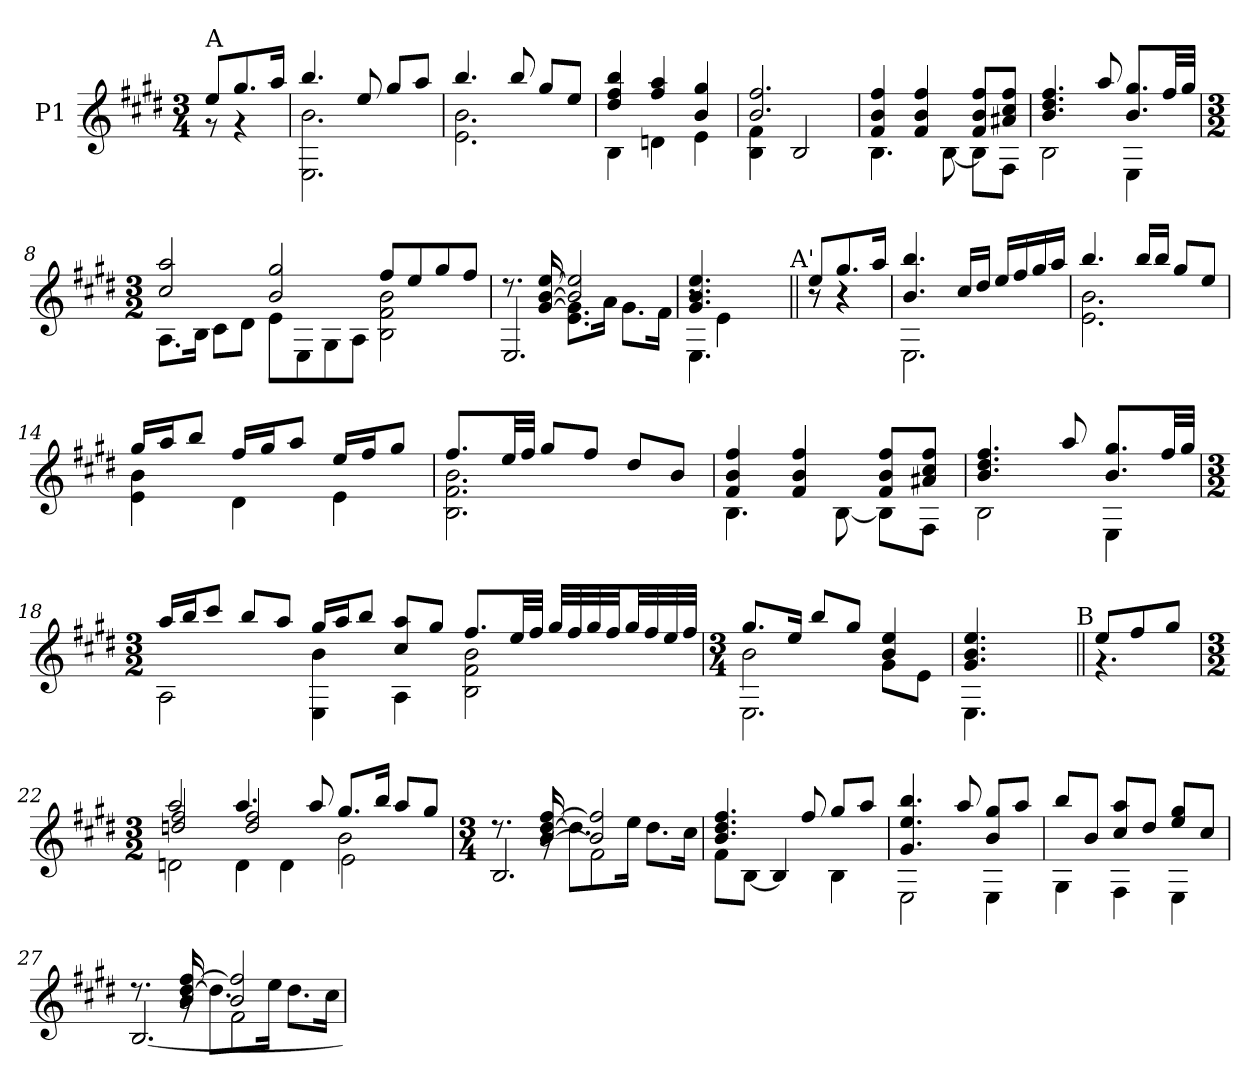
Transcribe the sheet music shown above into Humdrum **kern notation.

**kern
*part1
*staff1
*I"P1
!!LO:PB:g=z
*clefG2
*ITrd7c12
*k[f#c#g#d#]
*E:
*M3/4
*MM68
=1
*^
!LO:TX:a:t=A	!
8ei/L	8r
8.g#i/	4r
16ai/Jk	.
=2	=2
4.bi/	2.EEi\ 2.Bi
8ei/	.
8g#i/L	.
8ai/J	.
=3	=3
4.bi/	2.Ei\ 2.Bi
8bi/	.
8g#i/L	.
8ei/J	.
=4	=4
4d#i/ 4f#i 4bi	4BBi\
4f#i/ 4ai	4Dni\
4Bi/ 4g#i	4Ei\
=5	=5
2.Bi/ 2.f#i	4BBi\ 4F#i
.	2BBi/
=6	=6
4F#i/ 4Bi 4f#i	4.BBi\
4F#i/ 4Bi 4f#i	.
.	[8BBi\
8F#i/ 8Bi 8f#iL	8BBi\L]
8A#Xi/ 8c#i 8f#iJ	8FF#i\J
=7	=7
4.Bi/ 4.d#i 4.f#i	2BBi\
8ai/	.
8.Bi/ 8.g#iL	4EEi\
32f#i/LL	.
32g#i/JJJ	.
*v	*v
!!LO:LB:g=z
=8
*M3/2
*^
*	*^
2c#i/ 2ai	8.AAi\L	1ryy
.	16BBi\Jk	.
.	8C#i\L	.
.	8D#i\J	.
2Bi/ 2g#i	8Ei\L	.
.	8EEi\	.
.	8GG#i\	.
.	8AAi\J	.
8f#i/L	2BBi\ 2F#i 2Bi	2ryy
8ei/	.	.
8g#i/	.	.
8f#i/J	.	.
=9	=9	=9
8.r	4ryy	2.EEi/
[16G#i/ [16Bi [16ei	.	.
2Bi/] 2ei]	8.Ei\ 8.G#i]L	.
.	16Ai\Jk	.
.	8.G#i\L	.
.	16F#i\Jk	.
=10	=10	=10
*	*	*^
4.G#i/ 4.Bi 4.ei	8r	4.EEi\	4ryy
.	4Ei\	.	.
.	.	.	16ryy
.	.	.	32ryy
.	.	.	64ryy
.	.	.	128...ryy
!	!	!	!LO:TX:a:t=A'
.	.	.	1024ryy
*	*	*v	*v
=11||	=11||	=11||
8ei/L	8r	8r
8.g#i/	4r	4r
16ai/Jk	.	.
*	*v	*v
=12	=12
4.Bi/ 4.bi	2.EEi\
16c#i/LL	.
16d#i/JJ	.
16ei/LL	.
16f#i/	.
16g#i/	.
16ai/JJ	.
=13	=13
*	*^
4.bi/	2.Ei\ 2.Bi	2ryy
16bi/LL	.	.
16bi/JJ	.	.
8g#i/L	.	4ryy
8ei/J	.	.
*	*v	*v
!!LO:LB:g=z
=14	=14
16g#i/LL	4Ei\ 4Bi
16ai/J	.
8bi/J	.
16f#i/LL	4D#i\
16g#i/J	.
8ai/J	.
16ei/LL	4Ei\
16f#i/J	.
8g#i/J	.
=15	=15
8.f#i/L	2.BBi\ 2.F#i 2.Bi
32ei/LL	.
32f#i/JJJ	.
8g#i/L	.
8f#i/J	.
8d#i/L	.
8Bi/J	.
=16	=16
4F#i/ 4Bi 4f#i	4.BBi\
4F#i/ 4Bi 4f#i	.
.	[8BBi\
8F#i/ 8Bi 8f#iL	8BBi\L]
8A#Xi/ 8c#i 8f#iJ	8FF#i\J
=17	=17
4.Bi/ 4.d#i 4.f#i	2BBi\
8ai/	.
8.Bi/ 8.g#iL	4EEi\
32f#i/LL	.
32g#i/JJJ	.
*v	*v
!!LO:LB:g=z
=18
*M3/2
*^
*	*^
16ai/LL	2AAi\	1ryy
16bi/J	.	.
8cc#i/J	.	.
8bi/L	.	.
8ai/J	.	.
16g#i/LL	4EEi\ 4Bi	.
16ai/J	.	.
8bi/J	.	.
8c#i/ 8aiL	4AAi\	.
8g#i/J	.	.
8.f#i/L	2BBi\ 2F#i 2Bi	4ryy
32ei/LL	.	.
32f#i/JJJ	.	.
32g#i/LLL	.	4ryy
32f#i/	.	.
32g#i/	.	.
32f#i/JJ	.	.
32g#i/LL	.	.
32f#i/	.	.
32ei/	.	.
32f#i/JJJ	.	.
=19	=19	=19
*M3/4	*	*
8.g#i/L	2Bi\	2.EEi\
16ei/Jk	.	.
8bi/L	.	.
8g#i/J	.	.
4Bi/ 4ei	8G#i\L	.
.	8Ei\J	.
=20	=20	=20
4.G#i/ 4.Bi 4.ei	4.EEi\	4ryy
.	.	16ryy
.	.	32ryy
.	.	64ryy
.	.	128...ryy
!	!	!LO:TX:a:t=B
.	.	1024ryy
*	*v	*v
=21||	=21||
8ei/L	4.r
8f#i/	.
8g#i/J	.
*v	*v
=22
*M3/2
*^
*	*^
2ai/	2dni/ 2f#i	2Dni\
4.ai/	2di/ 2f#i	4Di\
.	.	4Di\
8ai/	.	.
8.g#i/L	2Bi\	2Ei\
16bi/Jk	.	.
8ai/L	.	.
8g#i/J	.	.
*v	*v	*v
!!LO:LB:g=z
=23
*M3/4
*^
*	*^
*	*	*^
8.r	8.ryy	8ryy	2.BBi/
.	.	8ryy	.
[16Bi/ [16d#i [16f#i	16r	.	.
2Bi/] 2f#i]	8.d#i\L]	2F#i\	.
.	16ei\Jk	.	.
.	8.d#i\L	.	.
.	16c#i\Jk	.	.
*	*v	*v	*v
=24	=24
4.Bi/ 4.d#i 4.f#i	8F#i\L
.	[8BBi\J
.	4BBi/]
8f#i/	.
8g#i/L	4BBi\
8ai/J	.
=25	=25
4.G#i/ 4.ei 4.bi	2EEi\
8ai/	.
8Bi/ 8g#iL	4EEi\
8ai/J	.
=26	=26
8bi/L	4GG#i\
8Bi/J	.
8c#i/ 8aiL	4FF#i\
8d#i/J	.
8ei/ 8g#iL	4EEi\
8c#i/J	.
=27	=27
*^	*^
8.r	8.ryy	8ryy	[2.BBi/
.	.	16ryy	.
16Bi/ [16d#i [16f#i	16r	16ryy	.
2Bi/ 2f#i]	8.d#i\L]	2F#i\	.
.	16ei\Jk	.	.
.	8.d#i\L	.	.
.	16c#i\Jk	.	.
*v	*v	*v	*v
=
*-
